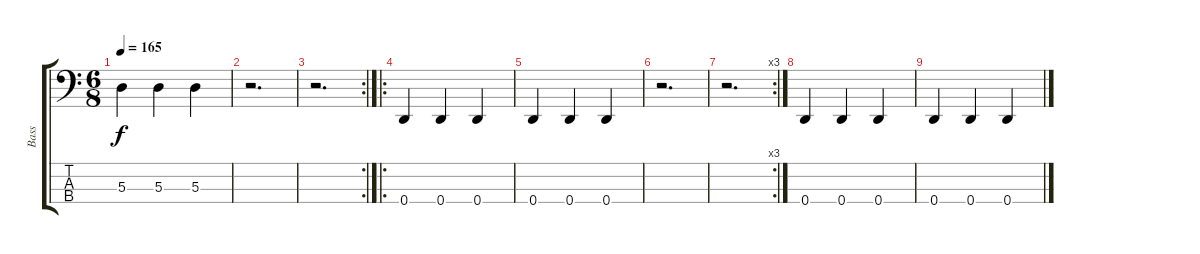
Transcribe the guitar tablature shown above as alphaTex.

\track ("Bass" "Bass") {instrument electricbassfinger}
\staff {score tabs}
\tuning (G2 D2 A1 D1) {hide}
\ts (6 8)
\tempo 165
\clef f4
\ks c
5.3.4{dy f} 5.3.4 5.3.4 |
r.2{d} |
\rc 2
r.2{d} |
\ro
0.4.4 0.4.4 0.4.4 |
0.4.4 0.4.4 0.4.4 |
r.2{d} |
\rc 3
r.2{d} |
0.4.4 0.4.4 0.4.4 |
0.4.4 0.4.4 0.4.4
